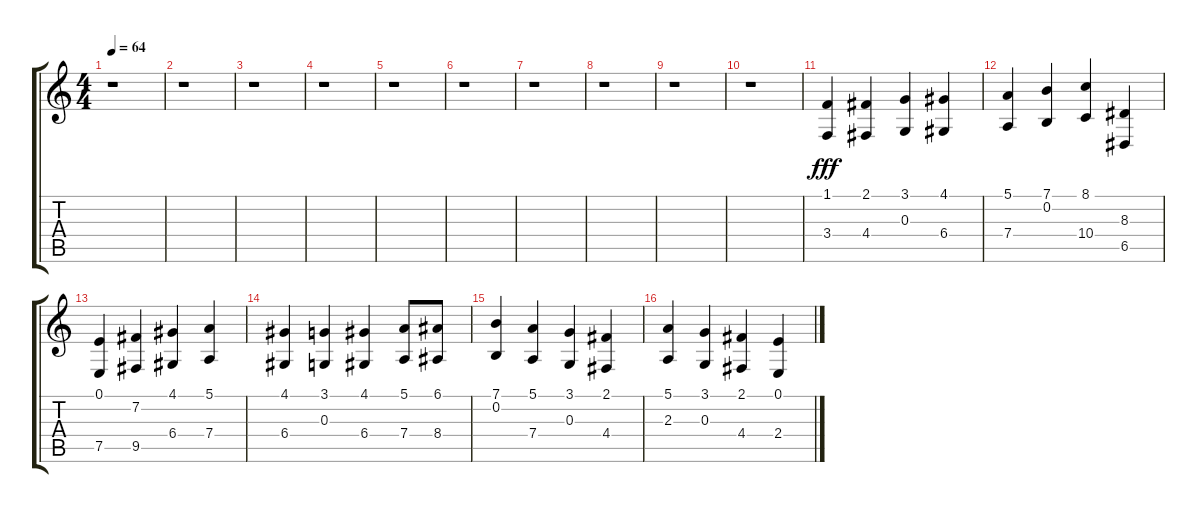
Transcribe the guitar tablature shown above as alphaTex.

\track "" {instrument synthvoice}
\staff {score tabs}
\tuning (E4 B3 G3 D3 A2 E2) {hide}
\ts (4 4)
\tempo 64
\clef g2
\ks c
r.1{dy f} |
r.1 |
r.1 |
r.1 |
r.1 |
r.1 |
r.1 |
r.1 |
r.1 |
r.1 |
(1.1 3.4).4{dy fff} (2.1 4.4).4 (3.1 0.3).4 (4.1 6.4).4 |
(5.1 7.4).4 (7.1 0.2).4 (8.1 10.4).4 (8.3 6.5).4 |
(0.1 7.5).4 (7.2 9.5).4 (4.1 6.4).4 (5.1 7.4).4 |
(4.1 6.4).4 (3.1 0.3).4 (4.1 6.4).4 (5.1 7.4).8 (6.1 8.4).8 |
(7.1 0.2).4 (5.1 7.4).4 (3.1 0.3).4 (2.1 4.4).4 |
(5.1 2.3).4 (3.1 0.3).4 (2.1 4.4).4 (0.1 2.4).4
